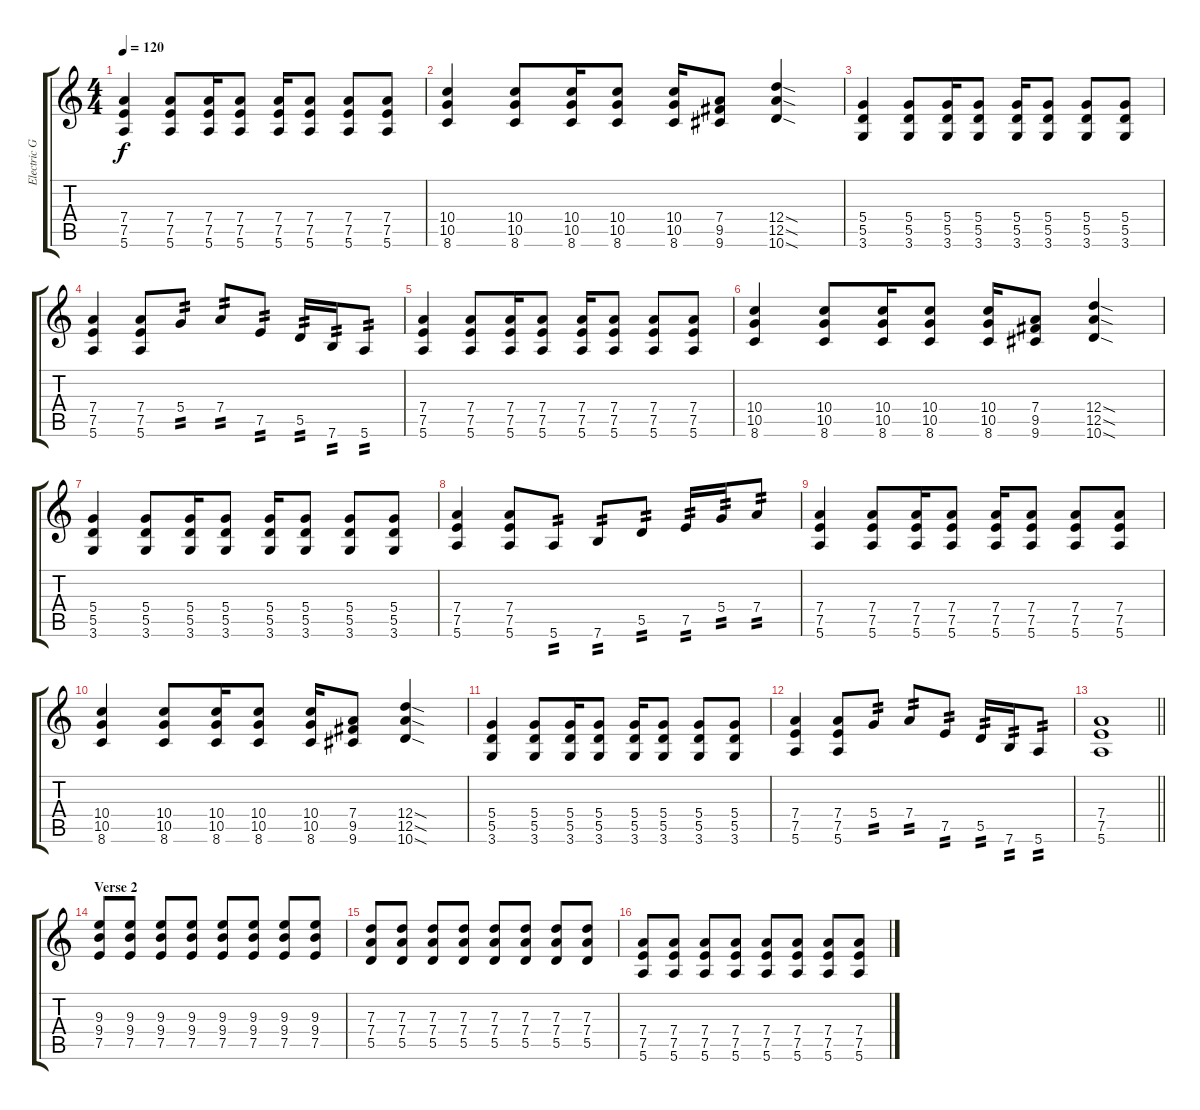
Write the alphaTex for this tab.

\track ("Electric Guitar" "Electric G") {instrument overdrivenguitar}
\staff {score tabs}
\tuning (E4 B3 G3 D3 A2 E2) {hide}
\ts (4 4)
\tempo 120
\clef g2
\ks c
(7.4 7.5 5.6).4{dy f} (7.4 7.5 5.6).8 (7.4 7.5 5.6).16 (7.4 7.5 5.6).8 (7.4 7.5 5.6).16 (7.4 7.5 5.6).8 (7.4 7.5 5.6).8 (7.4 7.5 5.6).8 |
(10.4 10.5 8.6).4 (10.4 10.5 8.6).8 (10.4 10.5 8.6).16 (10.4 10.5 8.6).8 (10.4 10.5 8.6).16 (7.4 9.5 9.6).8 (12.4{sod} 12.5{sod} 10.6{sod}).4 |
(5.4 5.5 3.6).4 (5.4 5.5 3.6).8 (5.4 5.5 3.6).16 (5.4 5.5 3.6).8 (5.4 5.5 3.6).16 (5.4 5.5 3.6).8 (5.4 5.5 3.6).8 (5.4 5.5 3.6).8 |
(7.4 7.5 5.6).4 (7.4 7.5 5.6).8 5.4.8{tp 2} 7.4.8{tp 2} 7.5.8{tp 2} 5.5.16{tp 2} 7.6.16{tp 2} 5.6.8{tp 2} |
(7.4 7.5 5.6).4 (7.4 7.5 5.6).8 (7.4 7.5 5.6).16 (7.4 7.5 5.6).8 (7.4 7.5 5.6).16 (7.4 7.5 5.6).8 (7.4 7.5 5.6).8 (7.4 7.5 5.6).8 |
(10.4 10.5 8.6).4 (10.4 10.5 8.6).8 (10.4 10.5 8.6).16 (10.4 10.5 8.6).8 (10.4 10.5 8.6).16 (7.4 9.5 9.6).8 (12.4{sod} 12.5{sod} 10.6{sod}).4 |
(5.4 5.5 3.6).4 (5.4 5.5 3.6).8 (5.4 5.5 3.6).16 (5.4 5.5 3.6).8 (5.4 5.5 3.6).16 (5.4 5.5 3.6).8 (5.4 5.5 3.6).8 (5.4 5.5 3.6).8 |
(7.4 7.5 5.6).4 (7.4 7.5 5.6).8 5.6.8{tp 2} 7.6.8{tp 2} 5.5.8{tp 2} 7.5.16{tp 2} 5.4.16{tp 2} 7.4.8{tp 2} |
(7.4 7.5 5.6).4 (7.4 7.5 5.6).8 (7.4 7.5 5.6).16 (7.4 7.5 5.6).8 (7.4 7.5 5.6).16 (7.4 7.5 5.6).8 (7.4 7.5 5.6).8 (7.4 7.5 5.6).8 |
(10.4 10.5 8.6).4 (10.4 10.5 8.6).8 (10.4 10.5 8.6).16 (10.4 10.5 8.6).8 (10.4 10.5 8.6).16 (7.4 9.5 9.6).8 (12.4{sod} 12.5{sod} 10.6{sod}).4 |
(5.4 5.5 3.6).4 (5.4 5.5 3.6).8 (5.4 5.5 3.6).16 (5.4 5.5 3.6).8 (5.4 5.5 3.6).16 (5.4 5.5 3.6).8 (5.4 5.5 3.6).8 (5.4 5.5 3.6).8 |
(7.4 7.5 5.6).4 (7.4 7.5 5.6).8 5.4.8{tp 2} 7.4.8{tp 2} 7.5.8{tp 2} 5.5.16{tp 2} 7.6.16{tp 2} 5.6.8{tp 2} |
\barLineRight lightlight
(7.4 7.5 5.6).1 |
\section ("" "Verse 2")
(9.3 9.4 7.5).8 (9.3 9.4 7.5).8 (9.3 9.4 7.5).8 (9.3 9.4 7.5).8 (9.3 9.4 7.5).8 (9.3 9.4 7.5).8 (9.3 9.4 7.5).8 (9.3 9.4 7.5).8 |
(7.3 7.4 5.5).8 (7.3 7.4 5.5).8 (7.3 7.4 5.5).8 (7.3 7.4 5.5).8 (7.3 7.4 5.5).8 (7.3 7.4 5.5).8 (7.3 7.4 5.5).8 (7.3 7.4 5.5).8 |
(7.4 7.5 5.6).8 (7.4 7.5 5.6).8 (7.4 7.5 5.6).8 (7.4 7.5 5.6).8 (7.4 7.5 5.6).8 (7.4 7.5 5.6).8 (7.4 7.5 5.6).8 (7.4 7.5 5.6).8
